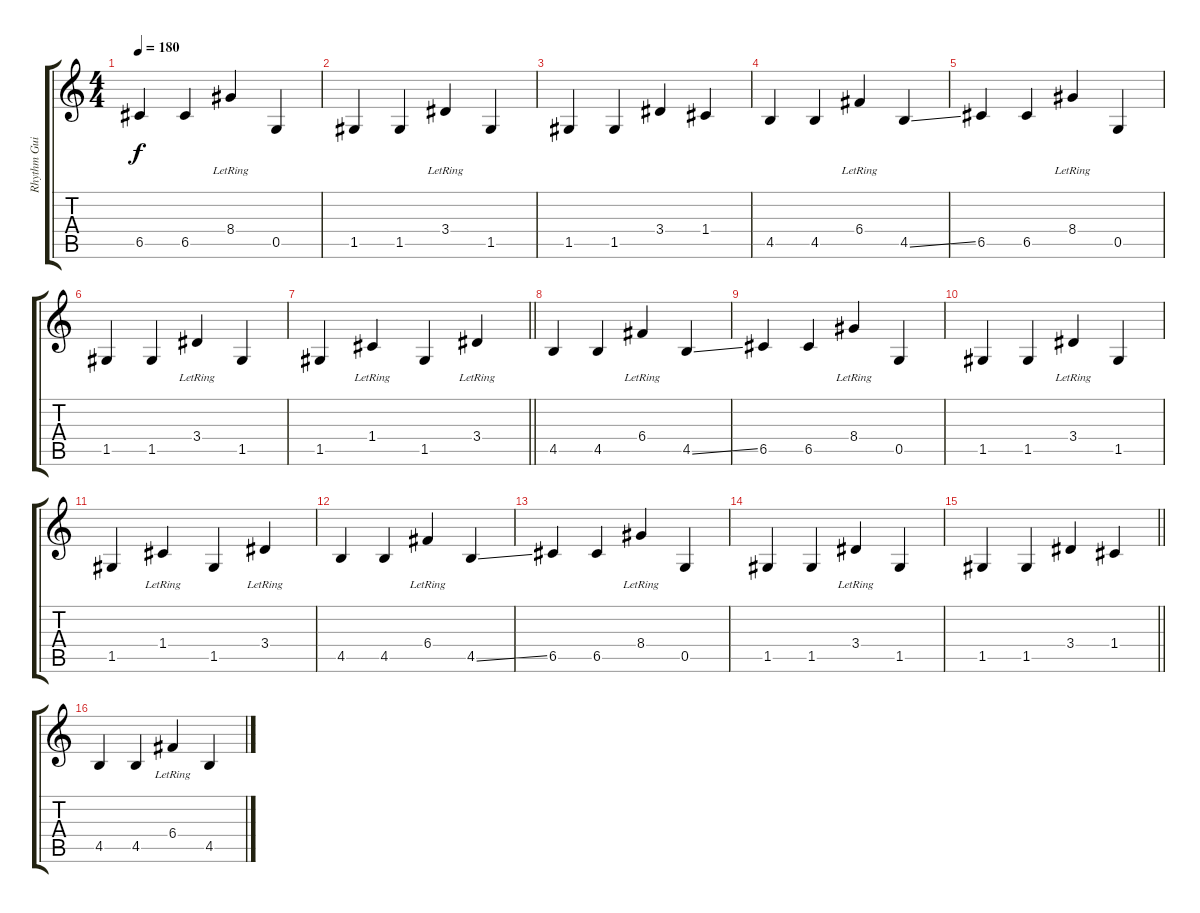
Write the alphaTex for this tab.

\track ("Rhythm Guitar" "Rhythm Gui") {instrument electricguitarclean}
\staff {score tabs}
\tuning (D4 A3 F3 C3 G2 C2) {hide}
\ts (4 4)
\tempo 180
\clef g2
\ks c
6.5.4{dy f} 6.5.4 8.4{lr}.4 0.5.4 |
1.5.4 1.5.4 3.4{lr}.4 1.5.4 |
1.5.4 1.5.4 3.4.4 1.4.4 |
4.5.4 4.5.4 6.4{lr}.4 4.5{ss}.4 |
6.5.4 6.5.4 8.4{lr}.4 0.5.4 |
1.5.4 1.5.4 3.4{lr}.4 1.5.4 |
\barLineRight lightlight
1.5.4 1.4{lr}.4 1.5.4 3.4{lr}.4 |
4.5.4 4.5.4 6.4{lr}.4 4.5{ss}.4 |
6.5.4 6.5.4 8.4{lr}.4 0.5.4 |
1.5.4 1.5.4 3.4{lr}.4 1.5.4 |
1.5.4 1.4{lr}.4 1.5.4 3.4{lr}.4 |
4.5.4 4.5.4 6.4{lr}.4 4.5{ss}.4 |
6.5.4 6.5.4 8.4{lr}.4 0.5.4 |
1.5.4 1.5.4 3.4{lr}.4 1.5.4 |
\barLineRight lightlight
1.5.4 1.5.4 3.4.4 1.4.4 |
4.5.4 4.5.4 6.4{lr}.4 4.5{ss}.4
